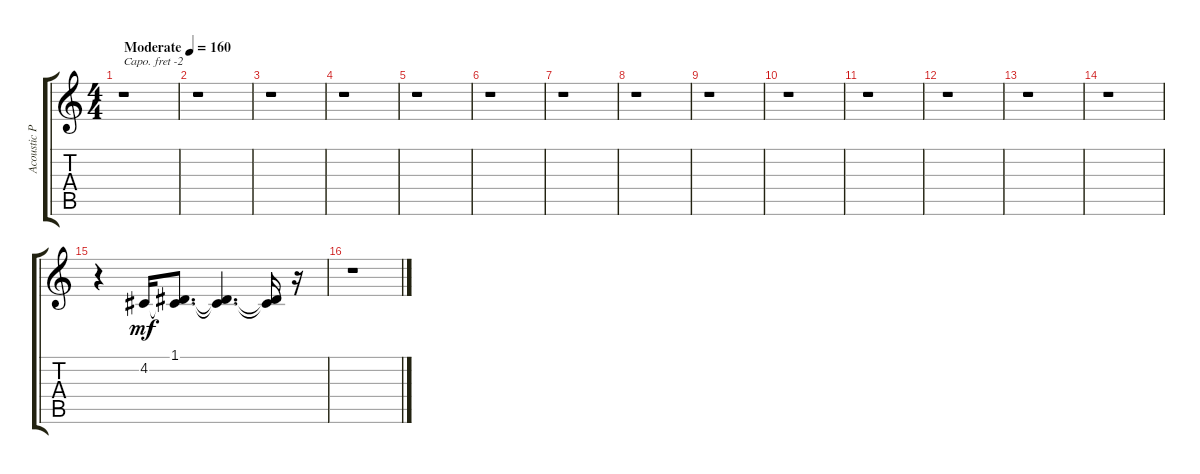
\track ("Acoustic Piano (Staff 1)" "Acoustic P") {instrument acousticgrandpiano}
\staff {score tabs}
\capo -2
\tuning (E4 B3 G3 D3 A2 E2) {hide}
\ts (4 4)
\tempo (160 "Moderate")
\clef g2
\ks c
r.1{dy mf instrument acousticgrandpiano} |
r.1 |
r.1 |
r.1 |
r.1 |
r.1 |
r.1 |
r.1 |
r.1 |
r.1 |
r.1 |
r.1 |
r.1 |
r.1 |
r.4 4.2.16 (1.1 4.2{t}).8{d} (1.1{t} 4.2{t}).4{d} (1.1{t} 4.2{t}).16 r.16 |
r.1
